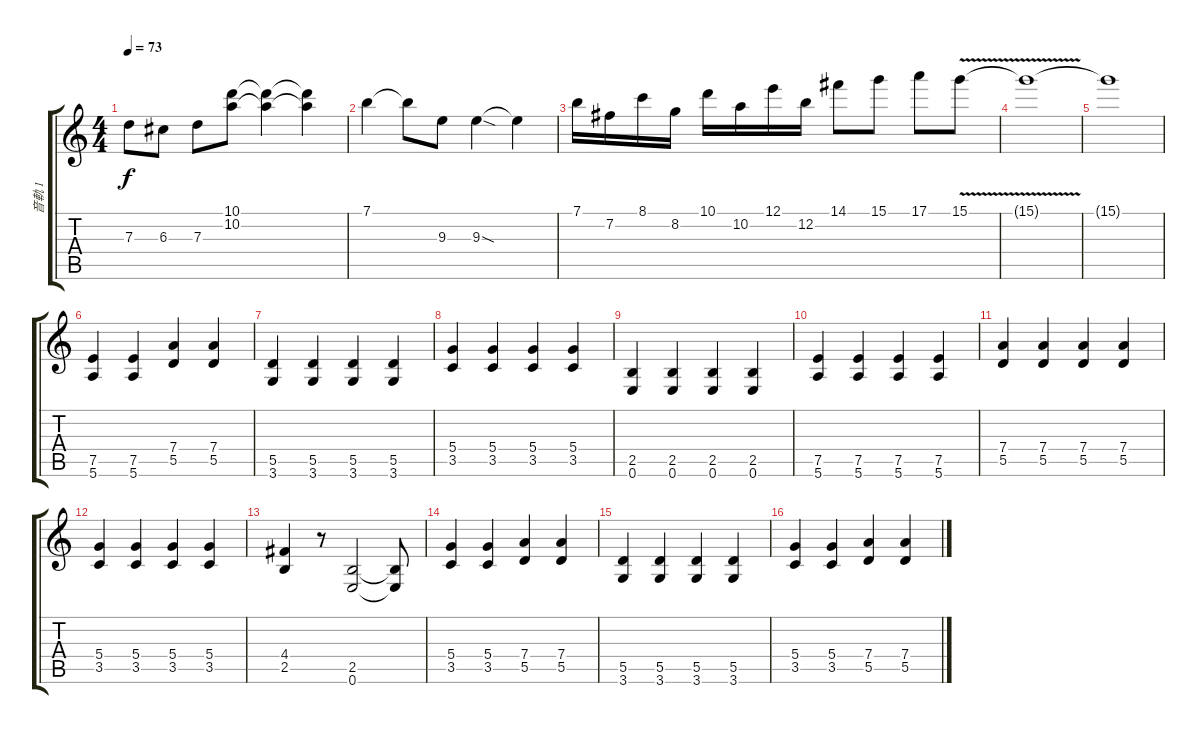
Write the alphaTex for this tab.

\track ("音軌 1" "音軌 1") {instrument electricguitarjazz}
\staff {score tabs}
\tuning (E4 B3 G3 D3 A2 E2) {hide}
\ts (4 4)
\tempo 73
\clef g2
\ks c
7.3.8{dy f} 6.3.8 7.3.8 (10.1 10.2).8 (10.1{t} 10.2{t}).4 (10.1{t} 10.2{t}).4 |
7.1.4 7.1{t}.8 9.3.8 9.3{sod}.4 9.3{t}.4 |
7.1.16 7.2.16 8.1.16 8.2.16 10.1.16 10.2.16 12.1.16 12.2.16 14.1.8 15.1.8 17.1.8 15.1{v}.8 |
15.1{t}.1 |
15.1{t}.1 |
(7.5 5.6).4 (7.5 5.6).4 (7.4 5.5).4 (7.4 5.5).4 |
(5.5 3.6).4 (5.5 3.6).4 (5.5 3.6).4 (5.5 3.6).4 |
(5.4 3.5).4 (5.4 3.5).4 (5.4 3.5).4 (5.4 3.5).4 |
(2.5 0.6).4 (2.5 0.6).4 (2.5 0.6).4 (2.5 0.6).4 |
(7.5 5.6).4 (7.5 5.6).4 (7.5 5.6).4 (7.5 5.6).4 |
(7.4 5.5).4 (7.4 5.5).4 (7.4 5.5).4 (7.4 5.5).4 |
(5.4 3.5).4 (5.4 3.5).4 (5.4 3.5).4 (5.4 3.5).4 |
(4.4 2.5).4 r.8 (2.5 0.6).2 (2.5{t} 0.6{t}).8 |
(5.4 3.5).4 (5.4 3.5).4 (7.4 5.5).4 (7.4 5.5).4 |
(5.5 3.6).4 (5.5 3.6).4 (5.5 3.6).4 (5.5 3.6).4 |
(5.4 3.5).4 (5.4 3.5).4 (7.4 5.5).4 (7.4 5.5).4
